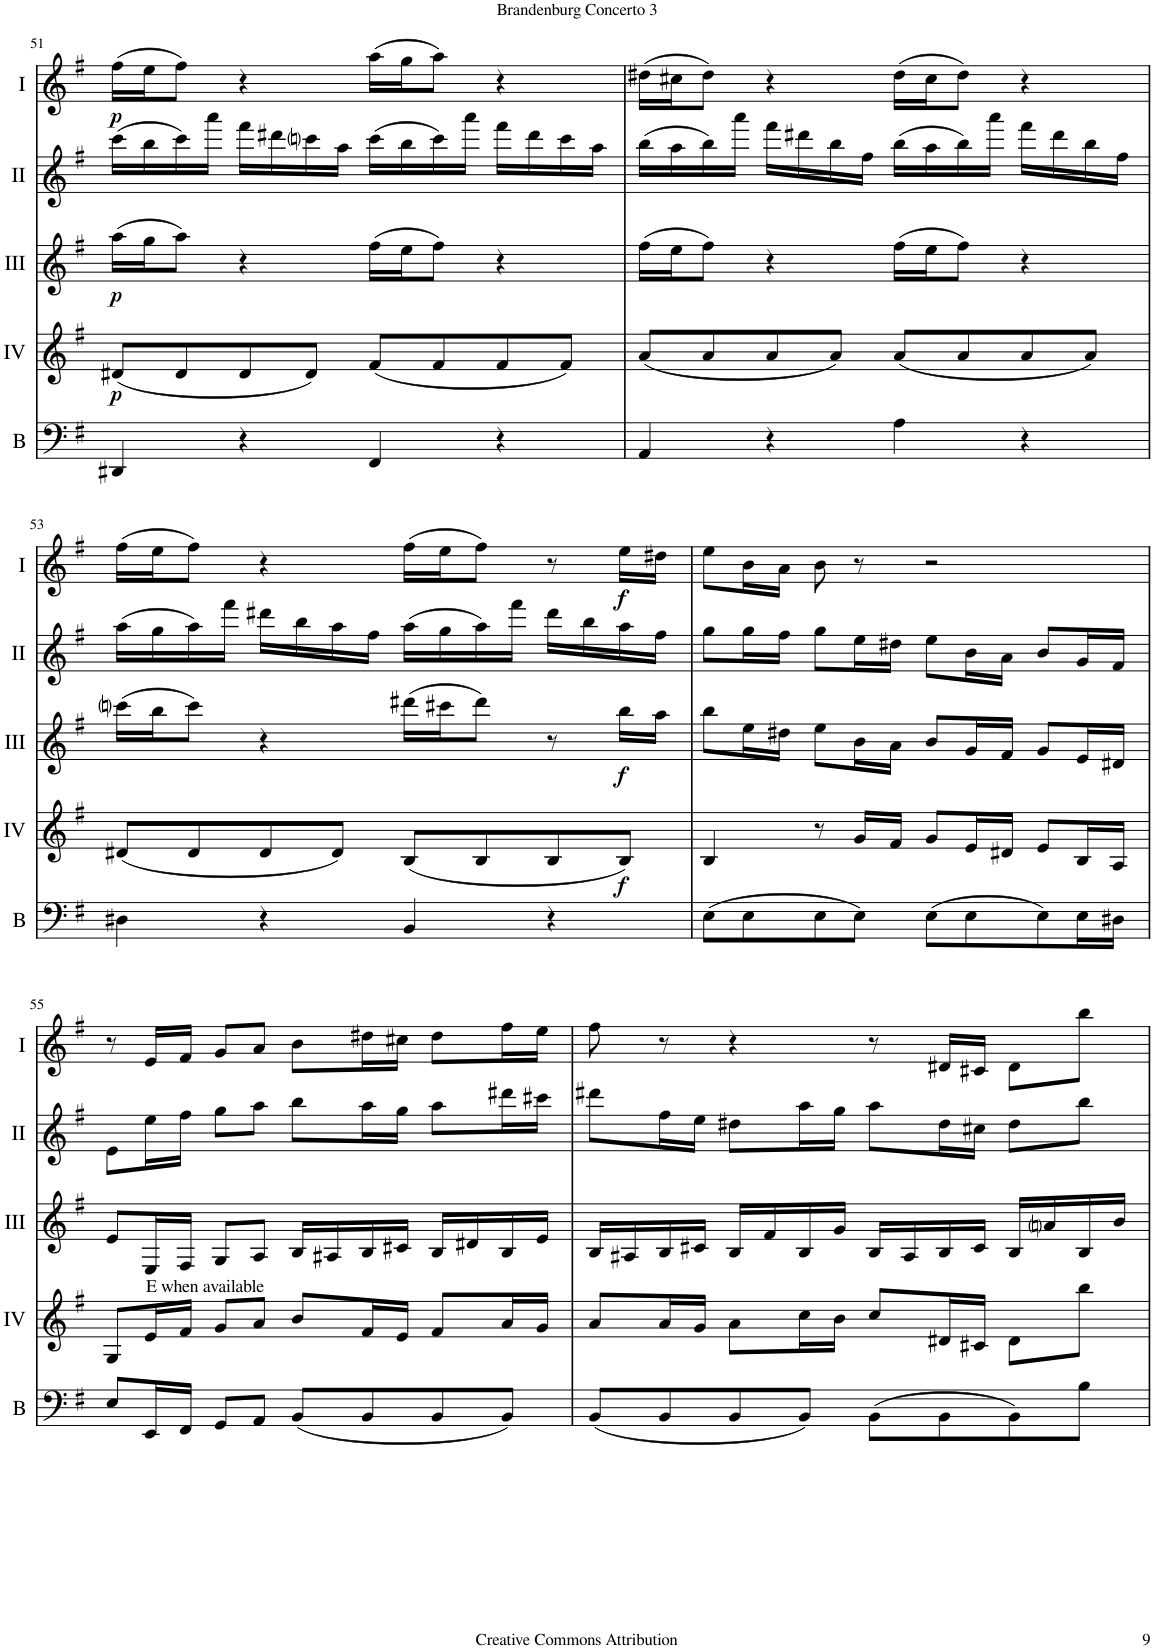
**kern	**kern	**dynam	**kern	**dynam	**kern	**kern	**dynam
*part5	*part4	*part4	*part3	*part3	*part2	*part1	*part1
*staff5	*staff4	*staff4	*staff3	*staff3	*staff2	*staff1	*staff1
*I"Bass	*I"Acc. 4	*	*I"Acc. 3	*	*I"Acc. 2	*I"Acc. 1	*
*I'B	*	*	*	*	*	*	*
!!LO:PB:g=z
*clefF4	*clefG2	*	*clefG2	*	*clefG2	*clefG2	*
*Trd7c12	*	*	*Trd7c12	*	*Trd7c12	*	*
*k[f#]	*k[f#]	*	*k[f#]	*	*k[f#]	*k[f#]	*
*M2/2	*M2/2	*	*M2/2	*	*M2/2	*M2/2	*
*met(c|)	*met(c|)	*	*met(c|)	*	*met(c|)	*met(c|)	*
=51	=51	=51	=51	=51	=51	=51	=51
!	!	!LO:DY:b	!	!LO:DY:b	!	!	!LO:DY:b
4DD#X/	(8d#X/L	p	(16aa\LL	p	(16ccc\LL	(16ff#\LL	p
.	.	.	16gg\J	.	16bb\	16ee\J	.
.	8d#/	.	8aa\J)	.	16ccc\)	8ff#\J)	.
.	.	.	.	.	16aaa\JJ	.	.
4r	8d#/	.	4r	.	16fff#\LL	4r	.
.	.	.	.	.	16ddd#X\	.	.
.	8d#/J)	.	.	.	16cccni\	.	.
.	.	.	.	.	16aa\JJ	.	.
4FF#/	(8f#/L	.	(16ff#\LL	.	(16ccc\LL	(16aa\LL	.
.	.	.	16ee\J	.	16bb\	16gg\J	.
.	8f#/	.	8ff#\J)	.	16ccc\)	8aa\J)	.
.	.	.	.	.	16aaa\JJ	.	.
4r	8f#/	.	4r	.	16fff#\LL	4r	.
.	.	.	.	.	16ddd#\	.	.
.	8f#/J)	.	.	.	16ccc\	.	.
.	.	.	.	.	16aa\JJ	.	.
=52	=52	=52	=52	=52	=52	=52	=52
4AA/	(8a/L	.	(16ff#\LL	.	(16bb\LL	(16dd#X\LL	.
.	.	.	16ee\J	.	16aa\	16cc#X\J	.
.	8a/	.	8ff#\J)	.	16bb\)	8dd#\J)	.
.	.	.	.	.	16aaa\JJ	.	.
4r	8a/	.	4r	.	16fff#\LL	4r	.
.	.	.	.	.	16ddd#X\	.	.
.	8a/J)	.	.	.	16bb\	.	.
.	.	.	.	.	16ff#\JJ	.	.
4A\	(8a/L	.	(16ff#\LL	.	(16bb\LL	(16dd#\LL	.
.	.	.	16ee\J	.	16aa\	16cc#\J	.
.	8a/	.	8ff#\J)	.	16bb\)	8dd#\J)	.
.	.	.	.	.	16aaa\JJ	.	.
4r	8a/	.	4r	.	16fff#\LL	4r	.
.	.	.	.	.	16ddd#\	.	.
.	8a/J)	.	.	.	16bb\	.	.
.	.	.	.	.	16ff#\JJ	.	.
!!LO:LB:g=z
=53	=53	=53	=53	=53	=53	=53	=53
4D#X\	(8d#X/L	.	(16cccni\LL	.	(16aa\LL	(16ff#\LL	.
.	.	.	16bb\J	.	16gg\	16ee\J	.
.	8d#/	.	8ccc\J)	.	16aa\)	8ff#\J)	.
.	.	.	.	.	16fff#\JJ	.	.
4r	8d#/	.	4r	.	16ddd#X\LL	4r	.
.	.	.	.	.	16bb\	.	.
.	8d#/J)	.	.	.	16aa\	.	.
.	.	.	.	.	16ff#\JJ	.	.
4BB/	(8B/L	.	(16ddd#X\LL	.	(16aa\LL	(16ff#\LL	.
.	.	.	16ccc#X\J	.	16gg\	16ee\J	.
.	8B/	.	8ddd#\J)	.	16aa\)	8ff#\J)	.
.	.	.	.	.	16fff#\JJ	.	.
4r	8B/	.	8r	.	16ddd#\LL	8r	.
.	.	.	.	.	16bb\	.	.
!	!	!LO:DY:b	!	!LO:DY:b	!	!	!LO:DY:b
.	8B/J)	f	16bb\LL	f	16aa\	16ee\LL	f
.	.	.	16aa\JJ	.	16ff#\JJ	16dd#X\JJ	.
=54	=54	=54	=54	=54	=54	=54	=54
(8E\L	4B/	.	8bb\L	.	8gg\L	8ee\L	.
8E\	.	.	16ee\L	.	16gg\L	16b\L	.
.	.	.	16dd#X\JJ	.	16ff#\JJ	16a\JJ	.
8E\	8r	.	8ee\L	.	8gg\L	8b\	.
8E\J)	16g/LL	.	16b\L	.	16ee\L	8r	.
.	16f#/JJ	.	16a\JJ	.	16dd#X\JJ	.	.
(8E\L	8g/L	.	8b/L	.	8ee\L	2r	.
8E\	16e/L	.	16g/L	.	16b\L	.	.
.	16d#X/JJ	.	16f#/JJ	.	16a\JJ	.	.
8E\)	8e/L	.	8g/L	.	8b/L	.	.
16E\L	16B/L	.	16e/L	.	16g/L	.	.
16D#X\JJ	16A/JJ	.	16d#X/JJ	.	16f#/JJ	.	.
!!LO:LB:g=z
=55	=55	=55	=55	=55	=55	=55	=55
8E/L	8G/L	.	8e/L	.	8e\L	8r	.
!	!	!	!LO:TX:b:t=E when available	!	!	!	!
16EE/L	16e/L	.	16E/L	.	16ee\L	16e/LL	.
16FF#/JJ	16f#/JJ	.	16F#/JJ	.	16ff#\JJ	16f#/JJ	.
8GG/L	8g/L	.	8G/L	.	8gg\L	8g/L	.
8AA/J	8a/J	.	8A/J	.	8aa\J	8a/J	.
(8BB/L	8b/L	.	16B/LL	.	8bb\L	8b\L	.
.	.	.	16A#X/	.	.	.	.
8BB/	16f#/L	.	16B/	.	16aa\L	16dd#X\L	.
.	16e/JJ	.	16c#X/JJ	.	16gg\JJ	16cc#X\JJ	.
8BB/	8f#/L	.	16B/LL	.	8aa\L	8dd#\L	.
.	.	.	16d#X/	.	.	.	.
8BB/J)	16a/L	.	16B/	.	16ddd#X\L	16ff#\L	.
.	16g/JJ	.	16e/JJ	.	16ccc#X\JJ	16ee\JJ	.
=56	=56	=56	=56	=56	=56	=56	=56
(8BB/L	8a/L	.	16B/LL	.	8ddd#X\L	8ff#\	.
.	.	.	16A#X/	.	.	.	.
8BB/	16a/L	.	16B/	.	16ff#\L	8r	.
.	16g/JJ	.	16c#X/JJ	.	16ee\JJ	.	.
8BB/	8a\L	.	16B/LL	.	8dd#X\L	4r	.
.	.	.	16f#/	.	.	.	.
8BB/J)	16cc\L	.	16B/	.	16aa\L	.	.
.	16b\JJ	.	16g/JJ	.	16gg\JJ	.	.
(8BB\L	8cc/L	.	16B/LL	.	8aa\L	8r	.
.	.	.	16A#/	.	.	.	.
8BB\	16d#X/L	.	16B/	.	16dd#\L	16d#X/LL	.
.	16c#X/JJ	.	16c#/JJ	.	16cc#X\JJ	16c#X/JJ	.
8BB\)	8d#\L	.	16B/LL	.	8dd#\L	8d#\L	.
.	.	.	16ani/	.	.	.	.
8B\J	8bb\J	.	16B/	.	8bb\J	8bb\J	.
.	.	.	16b/JJ	.	.	.	.
=	=	=	=	=	=	=	=
*-	*-	*-	*-	*-	*-	*-	*-
